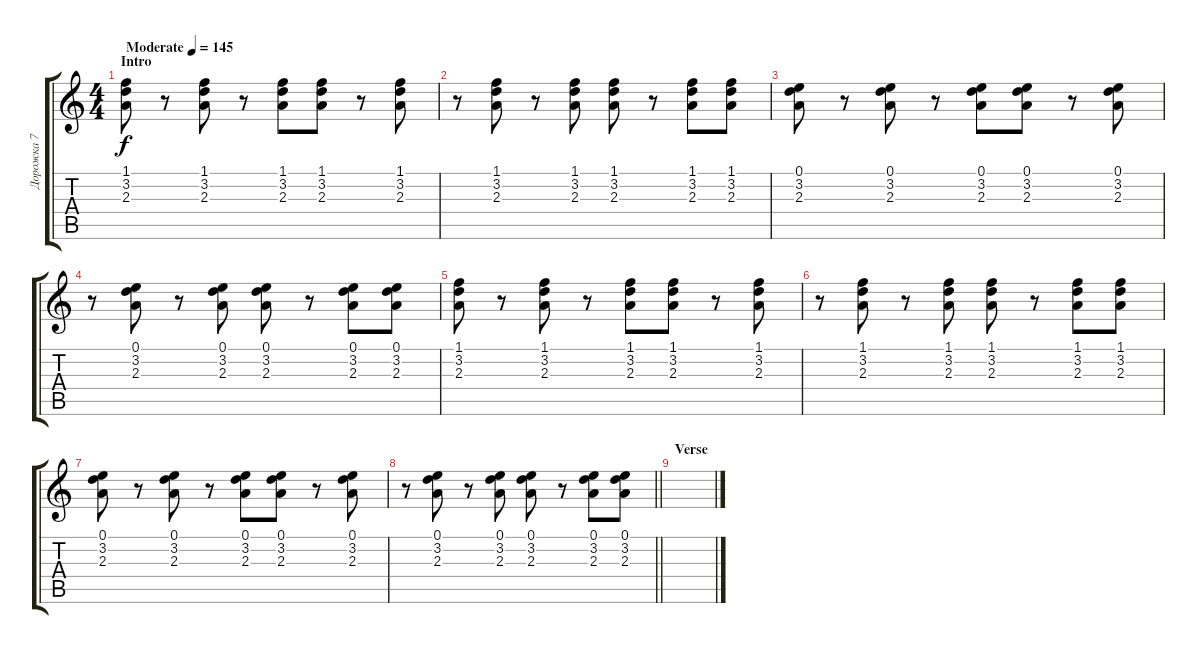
\track ("Дорожка 7" "Дорожка 7") {instrument distortionguitar}
\staff {score tabs}
\tuning (E4 B3 G3 D3 A2 E2) {hide}
\ts (4 4)
\section ("" "Intro")
\tempo (145 "Moderate")
\clef g2
\ks c
(1.1 3.2 2.3).8{dy f instrument distortionguitar} r.8 (1.1 3.2 2.3).8 r.8 (1.1 3.2 2.3).8 (1.1 3.2 2.3).8 r.8 (1.1 3.2 2.3).8 |
r.8 (1.1 3.2 2.3).8 r.8 (1.1 3.2 2.3).8 (1.1 3.2 2.3).8 r.8 (1.1 3.2 2.3).8 (1.1 3.2 2.3).8 |
(0.1 3.2 2.3).8 r.8 (0.1 3.2 2.3).8 r.8 (0.1 3.2 2.3).8 (0.1 3.2 2.3).8 r.8 (0.1 3.2 2.3).8 |
r.8 (0.1 3.2 2.3).8 r.8 (0.1 3.2 2.3).8 (0.1 3.2 2.3).8 r.8 (0.1 3.2 2.3).8 (0.1 3.2 2.3).8 |
(1.1 3.2 2.3).8 r.8 (1.1 3.2 2.3).8 r.8 (1.1 3.2 2.3).8 (1.1 3.2 2.3).8 r.8 (1.1 3.2 2.3).8 |
r.8 (1.1 3.2 2.3).8 r.8 (1.1 3.2 2.3).8 (1.1 3.2 2.3).8 r.8 (1.1 3.2 2.3).8 (1.1 3.2 2.3).8 |
(0.1 3.2 2.3).8 r.8 (0.1 3.2 2.3).8 r.8 (0.1 3.2 2.3).8 (0.1 3.2 2.3).8 r.8 (0.1 3.2 2.3).8 |
\barLineRight lightlight
r.8 (0.1 3.2 2.3).8 r.8 (0.1 3.2 2.3).8 (0.1 3.2 2.3).8 r.8 (0.1 3.2 2.3).8 (0.1 3.2 2.3).8 |
\section ("" "Verse")
